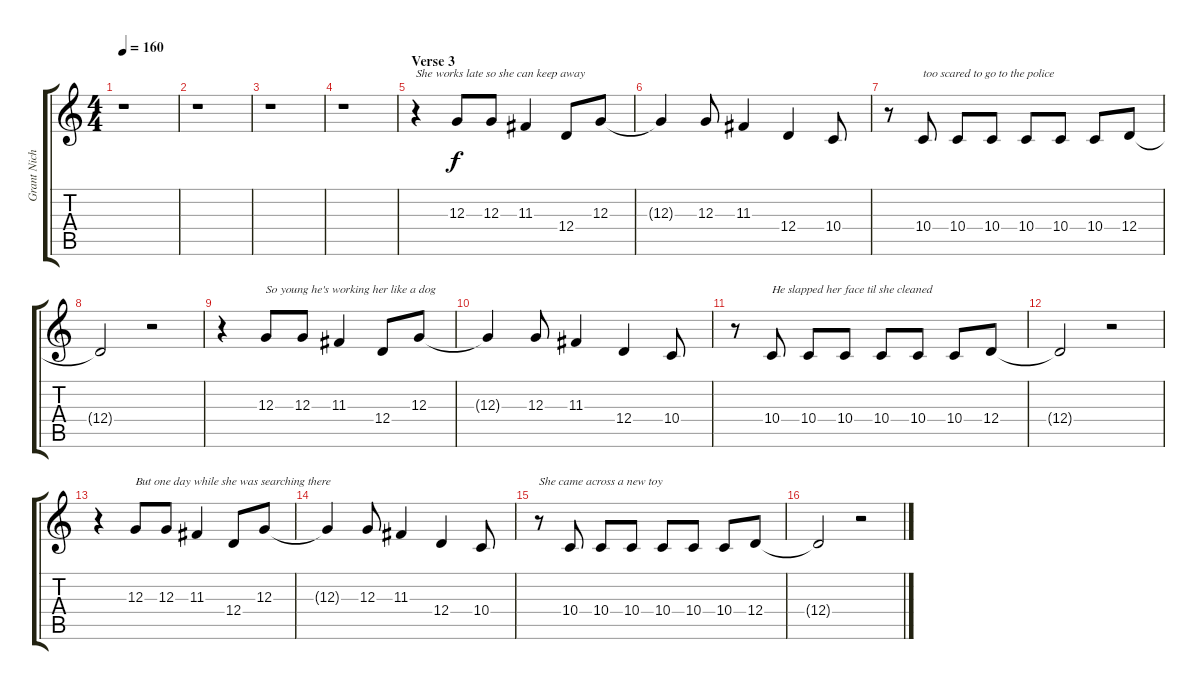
\track ("Grant Nicholas (Vocals)" "Grant Nich") {instrument clarinet}
\staff {score tabs}
\tuning (E4 B3 G3 D3 A2 E2) {hide}
\ts (4 4)
\tempo 160
\clef g2
\ks c
r.1{dy f} |
r.1 |
r.1 |
r.1 |
\section ("" "Verse 3")
r.4{txt "She works late so she can keep away"} 12.3.8 12.3.8 11.3.4 12.4.8 12.3.8 |
12.3{t}.4 12.3.8 11.3.4 12.4.4 10.4.8 |
r.8 10.4.8{txt "too scared to go to the police"} 10.4.8 10.4.8 10.4.8 10.4.8 10.4.8 12.4.8 |
12.4{t}.2 r.2 |
r.4 12.3.8{txt "So young he's working her like a dog"} 12.3.8 11.3.4 12.4.8 12.3.8 |
12.3{t}.4 12.3.8 11.3.4 12.4.4 10.4.8 |
r.8 10.4.8{txt "He slapped her face til she cleaned"} 10.4.8 10.4.8 10.4.8 10.4.8 10.4.8 12.4.8 |
12.4{t}.2 r.2 |
r.4 12.3.8{txt "But one day while she was searching there"} 12.3.8 11.3.4 12.4.8 12.3.8 |
12.3{t}.4 12.3.8 11.3.4 12.4.4 10.4.8 |
r.8{txt "She came across a new toy"} 10.4.8 10.4.8 10.4.8 10.4.8 10.4.8 10.4.8 12.4.8 |
12.4{t}.2 r.2
